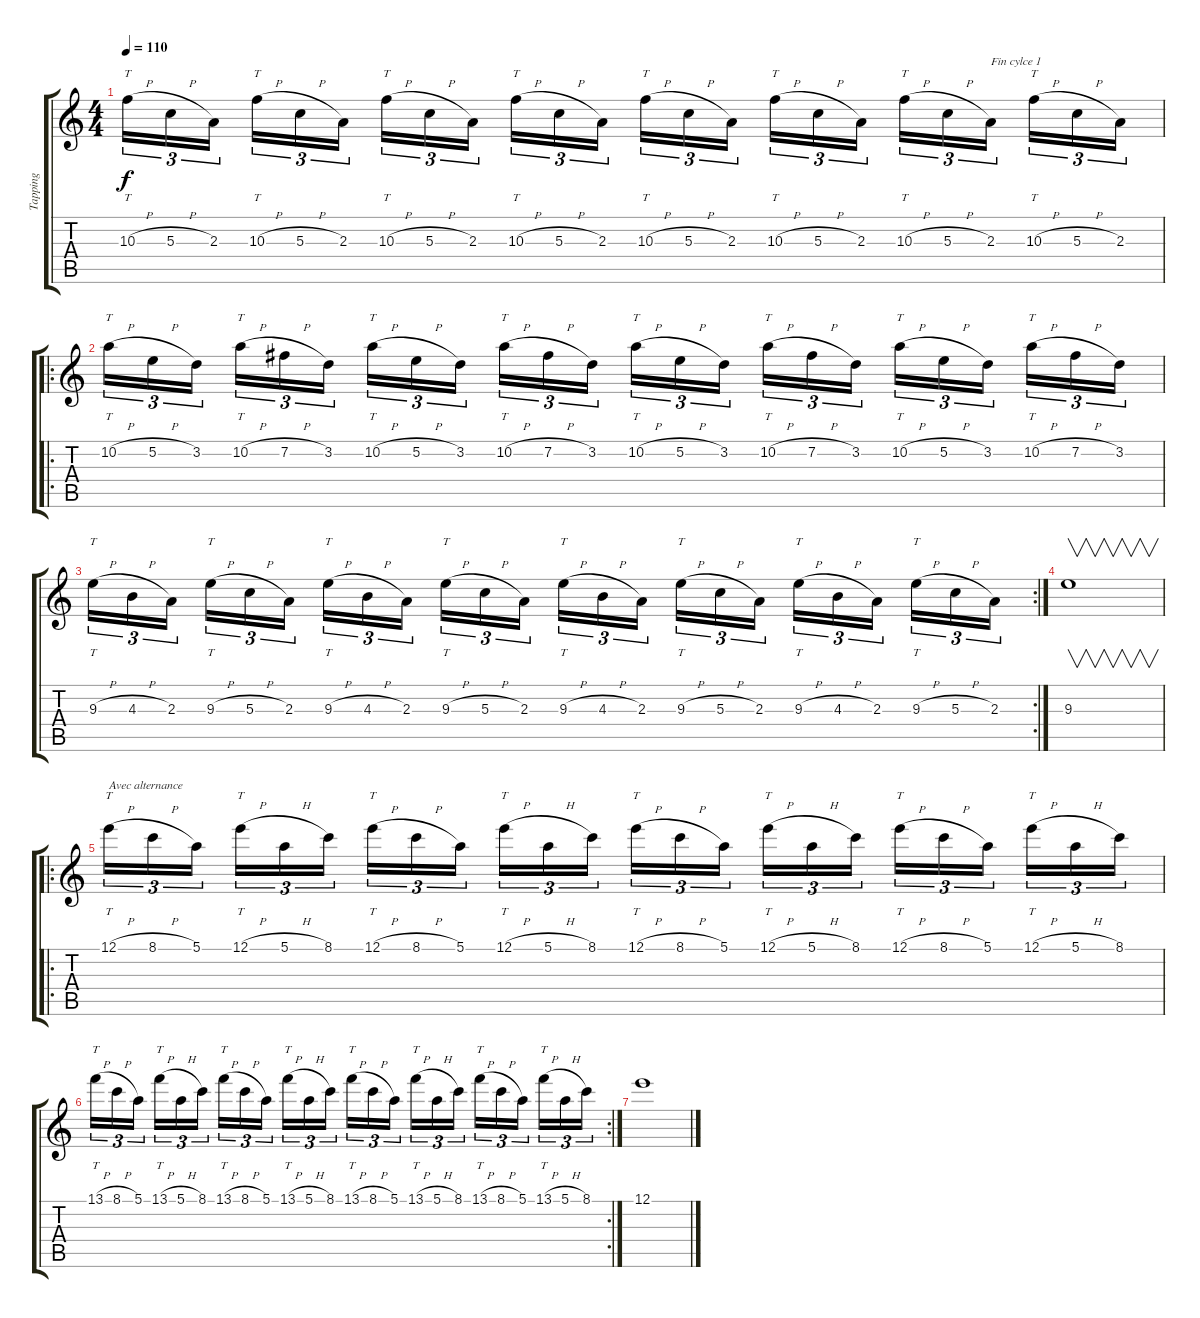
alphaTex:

\track ("Tapping" "Tapping") {instrument overdrivenguitar}
\staff {score tabs}
\tuning (E4 B3 G3 D3 A2 E2) {hide}
\ts (4 4)
\tempo 110
\clef g2
\ks c
10.3{h}.16{tt tu (3 2) dy f} 5.3{h}.16{tu (3 2)} 2.3.16{tu (3 2)} 10.3{h}.16{tt tu (3 2)} 5.3{h}.16{tu (3 2)} 2.3.16{tu (3 2)} 10.3{h}.16{tt tu (3 2)} 5.3{h}.16{tu (3 2)} 2.3.16{tu (3 2)} 10.3{h}.16{tt tu (3 2)} 5.3{h}.16{tu (3 2)} 2.3.16{tu (3 2)} 10.3{h}.16{tt tu (3 2)} 5.3{h}.16{tu (3 2)} 2.3.16{tu (3 2)} 10.3{h}.16{tt tu (3 2)} 5.3{h}.16{tu (3 2)} 2.3.16{tu (3 2)} 10.3{h}.16{tt tu (3 2)} 5.3{h}.16{tu (3 2)} 2.3.16{tu (3 2) txt "Fin cylce 1"} 10.3{h}.16{tt tu (3 2)} 5.3{h}.16{tu (3 2)} 2.3.16{tu (3 2)} |
\ro
10.2{h}.16{tt tu (3 2)} 5.2{h}.16{tu (3 2)} 3.2.16{tu (3 2)} 10.2{h}.16{tt tu (3 2)} 7.2{h}.16{tu (3 2)} 3.2.16{tu (3 2)} 10.2{h}.16{tt tu (3 2)} 5.2{h}.16{tu (3 2)} 3.2.16{tu (3 2)} 10.2{h}.16{tt tu (3 2)} 7.2{h}.16{tu (3 2)} 3.2.16{tu (3 2)} 10.2{h}.16{tt tu (3 2)} 5.2{h}.16{tu (3 2)} 3.2.16{tu (3 2)} 10.2{h}.16{tt tu (3 2)} 7.2{h}.16{tu (3 2)} 3.2.16{tu (3 2)} 10.2{h}.16{tt tu (3 2)} 5.2{h}.16{tu (3 2)} 3.2.16{tu (3 2)} 10.2{h}.16{tt tu (3 2)} 7.2{h}.16{tu (3 2)} 3.2.16{tu (3 2)} |
\rc 2
9.3{h}.16{tt tu (3 2)} 4.3{h}.16{tu (3 2)} 2.3.16{tu (3 2)} 9.3{h}.16{tt tu (3 2)} 5.3{h}.16{tu (3 2)} 2.3.16{tu (3 2)} 9.3{h}.16{tt tu (3 2)} 4.3{h}.16{tu (3 2)} 2.3.16{tu (3 2)} 9.3{h}.16{tt tu (3 2)} 5.3{h}.16{tu (3 2)} 2.3.16{tu (3 2)} 9.3{h}.16{tt tu (3 2)} 4.3{h}.16{tu (3 2)} 2.3.16{tu (3 2)} 9.3{h}.16{tt tu (3 2)} 5.3{h}.16{tu (3 2)} 2.3.16{tu (3 2)} 9.3{h}.16{tt tu (3 2)} 4.3{h}.16{tu (3 2)} 2.3.16{tu (3 2)} 9.3{h}.16{tt tu (3 2)} 5.3{h}.16{tu (3 2)} 2.3.16{tu (3 2)} |
9.3.1{v} |
\ro
12.1{h}.16{tt tu (3 2) txt "Avec alternance"} 8.1{h}.16{tu (3 2)} 5.1.16{tu (3 2)} 12.1{h}.16{tt tu (3 2)} 5.1{h}.16{tu (3 2)} 8.1.16{tu (3 2)} 12.1{h}.16{tt tu (3 2)} 8.1{h}.16{tu (3 2)} 5.1.16{tu (3 2)} 12.1{h}.16{tt tu (3 2)} 5.1{h}.16{tu (3 2)} 8.1.16{tu (3 2)} 12.1{h}.16{tt tu (3 2)} 8.1{h}.16{tu (3 2)} 5.1.16{tu (3 2)} 12.1{h}.16{tt tu (3 2)} 5.1{h}.16{tu (3 2)} 8.1.16{tu (3 2)} 12.1{h}.16{tt tu (3 2)} 8.1{h}.16{tu (3 2)} 5.1.16{tu (3 2)} 12.1{h}.16{tt tu (3 2)} 5.1{h}.16{tu (3 2)} 8.1.16{tu (3 2)} |
\rc 2
13.1{h}.16{tt tu (3 2)} 8.1{h}.16{tu (3 2)} 5.1.16{tu (3 2)} 13.1{h}.16{tt tu (3 2)} 5.1{h}.16{tu (3 2)} 8.1.16{tu (3 2)} 13.1{h}.16{tt tu (3 2)} 8.1{h}.16{tu (3 2)} 5.1.16{tu (3 2)} 13.1{h}.16{tt tu (3 2)} 5.1{h}.16{tu (3 2)} 8.1.16{tu (3 2)} 13.1{h}.16{tt tu (3 2)} 8.1{h}.16{tu (3 2)} 5.1.16{tu (3 2)} 13.1{h}.16{tt tu (3 2)} 5.1{h}.16{tu (3 2)} 8.1.16{tu (3 2)} 13.1{h}.16{tt tu (3 2)} 8.1{h}.16{tu (3 2)} 5.1.16{tu (3 2)} 13.1{h}.16{tt tu (3 2)} 5.1{h}.16{tu (3 2)} 8.1.16{tu (3 2)} |
12.1.1
